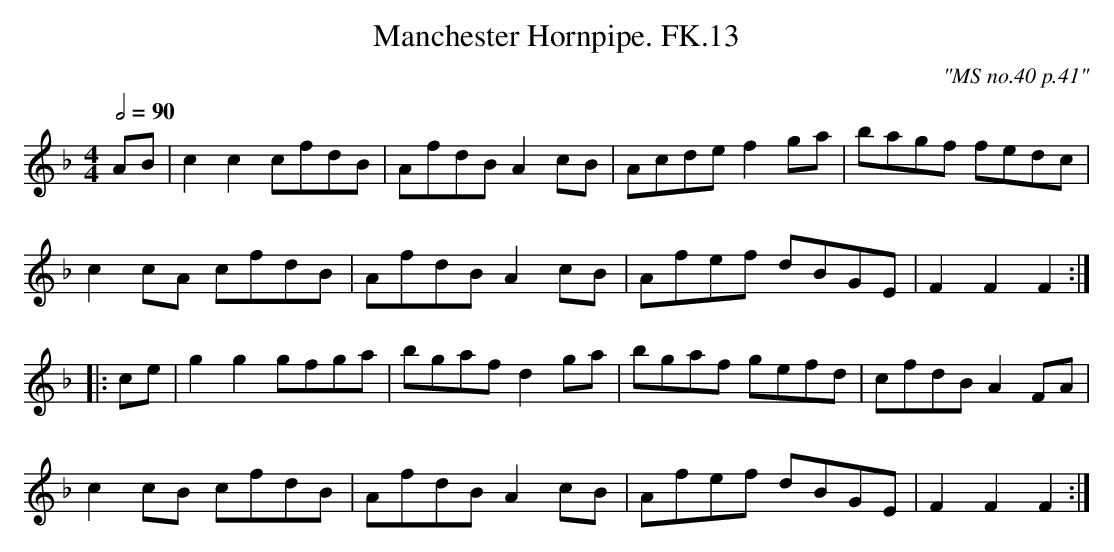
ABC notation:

X:1
T:Manchester Hornpipe. FK.13
M:4/4
L:1/8
Q:1/2=90
C:"MS no.40 p.41"
K:F
AB | c2 c2 cfdB | AfdB A2 cB | Acde f2 ga | bagf fedc |
c2 cA cfdB | AfdB A2 cB | Afef dBGE | F2 F2 F2 :|
|:ce | g2 g2 gfga | bgaf d2 ga | bgaf gefd | cfdB A2 FA |
c2 cB cfdB | AfdB A2 cB | Afef dBGE | F2 F2 F2:|
